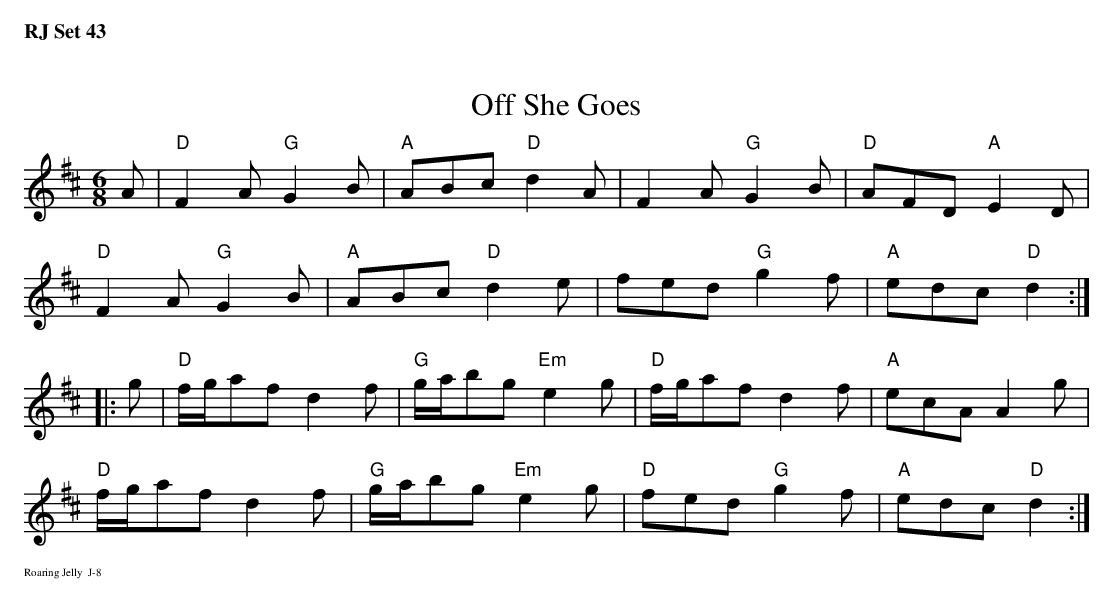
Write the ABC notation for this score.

X:1
T: Off She Goes
M: 6/8
K: D
A| "D"F2A "G"G2B| "A"ABc "D"d2A| F2A "G"G2B| "D"AFD "A"E2D|
   "D"F2A "G"G2B| "A"ABc "D"d2e| fed "G"g2f| "A"edc "D"d2 :|
|:\
g| "D"f/g/af d2f| "G"g/a/bg "Em"e2g| "D"f/g/af d2f| "A"ecA A2g|
   "D"f/g/af d2f| "G"g/a/bg "Em"e2g| "D"fed "G"g2f| "A"edc "D"d2 :|
